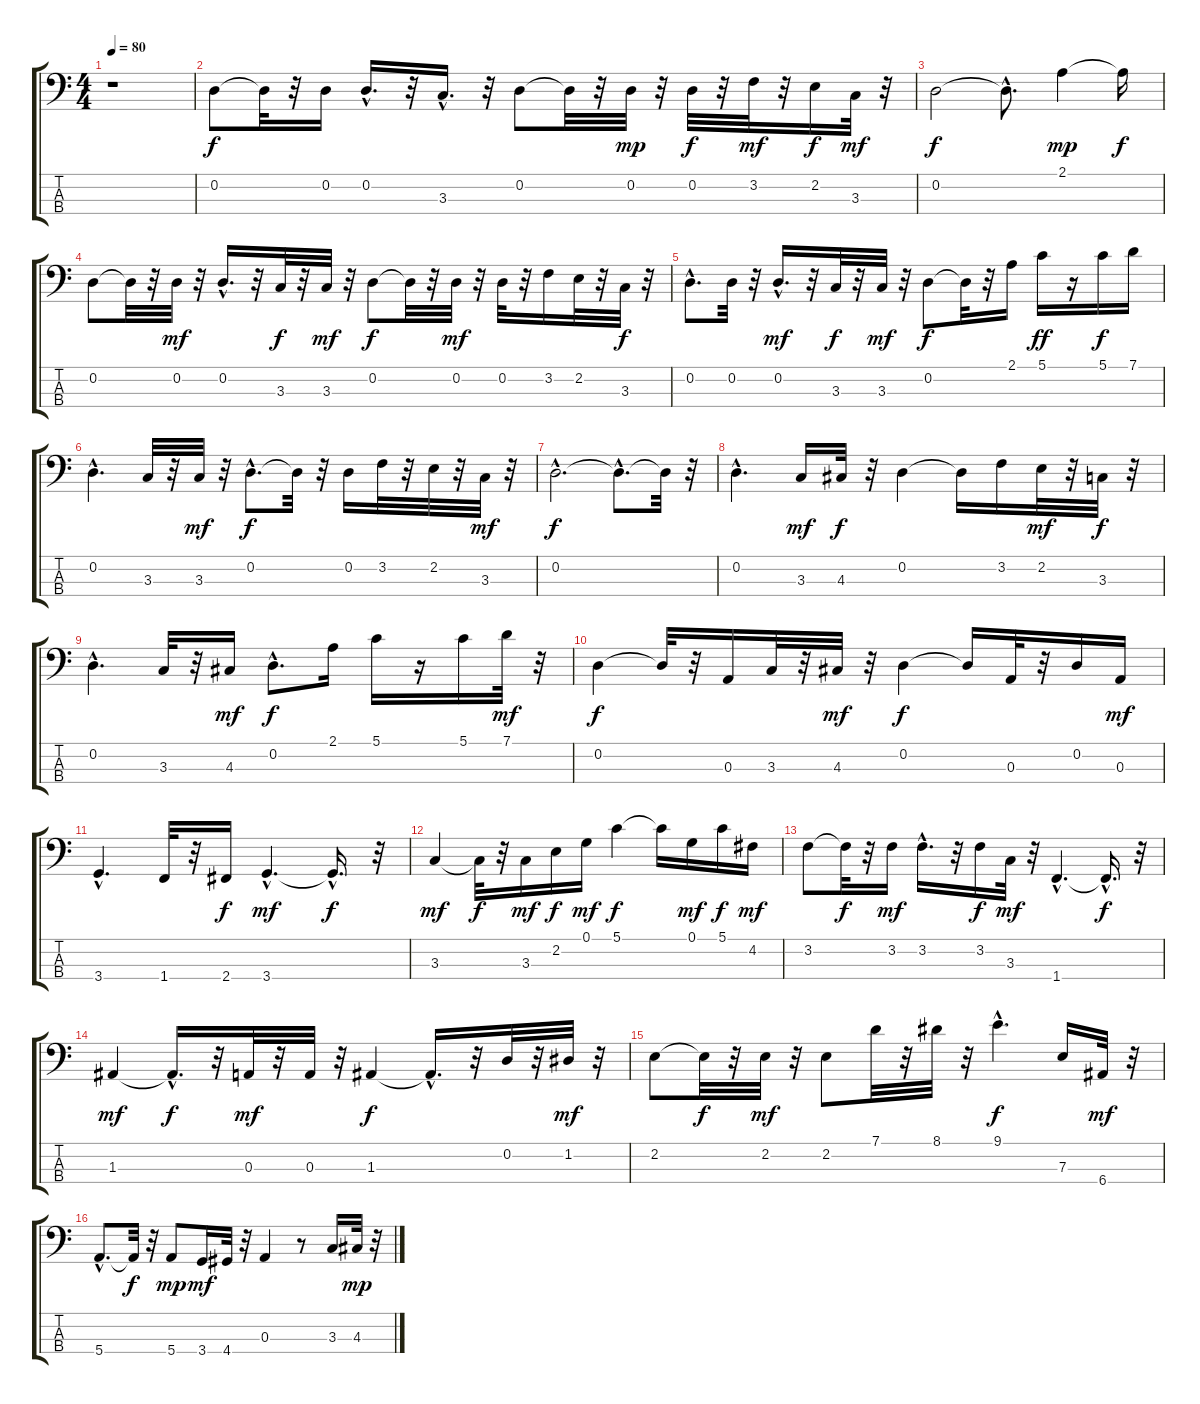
\track "" {instrument electricbassfinger}
\staff {score tabs}
\tuning (G2 D2 A1 E1) {hide}
\ts (4 4)
\tempo 80
\clef f4
\ks c
r.1{dy f instrument electricbassfinger} |
0.2.8{balance 8} 0.2{t}.32 r.32 0.2.16 0.2{hac}.16{d} r.32 3.3{hac}.16{d} r.32 0.2.8 0.2{t}.32 r.32 0.2.32{dy mp} r.32 0.2.32{dy f} r.32 3.2.32{dy mf} r.32 2.2.16{dy f} 3.3.32{dy mf} r.32 |
0.2.2{dy f} 0.2{hac t}.8{d} 2.1.4{dy mp} 2.1{t}.16{dy f} |
0.2.8 0.2{t}.32 r.32 0.2.32{dy mf} r.32 0.2{hac}.16{d} r.32 3.3.32{dy f} r.32 3.3.32{dy mf} r.32 0.2.8{dy f} 0.2{t}.32 r.32 0.2.32{dy mf} r.32 0.2.32 r.32 3.2.16 2.2.32 r.32 3.3.32{dy f} r.32 |
0.2{hac}.8{d} 0.2.32 r.32 0.2{hac}.16{d dy mf} r.32 3.3.32{dy f} r.32 3.3.32{dy mf} r.32 0.2.8{dy f} 0.2{t}.32 r.32 2.1.16 5.1.16{dy ff} r.16 5.1.16{dy f} 7.1.16 |
0.2{hac}.4{d} 3.3.32 r.32 3.3.32{dy mf} r.32 0.2{hac}.8{d dy f} 0.2{t}.32 r.32 0.2.16 3.2.32 r.32 2.2.32 r.32 3.3.32{dy mf} r.32 |
0.2{hac}.2{d dy f} 0.2{hac t}.8{d} 0.2{t}.32 r.32 |
0.2{hac}.4{d} 3.3.16{dy mf} 4.3.32{dy f} r.32 0.2.4 0.2{t}.16 3.2.16 2.2.32{dy mf} r.32 3.3.32{dy f} r.32 |
0.2{hac}.4{d} 3.3.32 r.32 4.3.16{dy mf} 0.2{hac}.8{d dy f} 2.1.16 5.1.16 r.16 5.1.16 7.1.32{dy mf} r.32 |
0.2.4{dy f} 0.2{t}.32 r.32 0.3.16 3.3.32 r.32 4.3.32{dy mf} r.32 0.2.4{dy f} 0.2{t}.16 0.3.32 r.32 0.2.16 0.3.16{dy mf} |
3.4{hac}.4{d} 1.4.32 r.32 2.4.16{dy f} 3.4{hac}.4{d dy mf} 3.4{hac t}.16{d dy f} r.32 |
3.3.4{dy mf} 3.3{t}.32{dy f} r.32 3.3.16{dy mf} 2.2.16{dy f} 0.1.16{dy mf} 5.1.4{dy f} 5.1{t}.16 0.1.16{dy mf} 5.1.16{dy f} 4.2.16{dy mf} |
3.2.8 3.2{t}.32{dy f} r.32 3.2.16{dy mf} 3.2{hac}.16{d} r.32 3.2.16{dy f} 3.3.32{dy mf} r.32 1.4{hac}.4{d} 1.4{hac t}.16{d dy f} r.32 |
1.3.4{dy mf} 1.3{hac t}.16{d dy f} r.32 0.3.32{dy mf} r.32 0.3.32 r.32 1.3.4{dy f} 1.3{hac t}.16{d} r.32 0.2.32 r.32 1.2.32{dy mf} r.32 |
2.2.8 2.2{t}.32{dy f} r.32 2.2.32{dy mf} r.32 2.2.8 7.1.32 r.32 8.1.32 r.32 9.1{hac}.4{d dy f} 7.3.16 6.4.32{dy mf} r.32 |
5.4{hac}.8{d} 5.4{t}.32{dy f} r.32 5.4.8{dy mp} 3.4.16{dy mf} 4.4.32 r.32 0.3.4 r.8 3.3.16 4.3.32{dy mp} r.32
